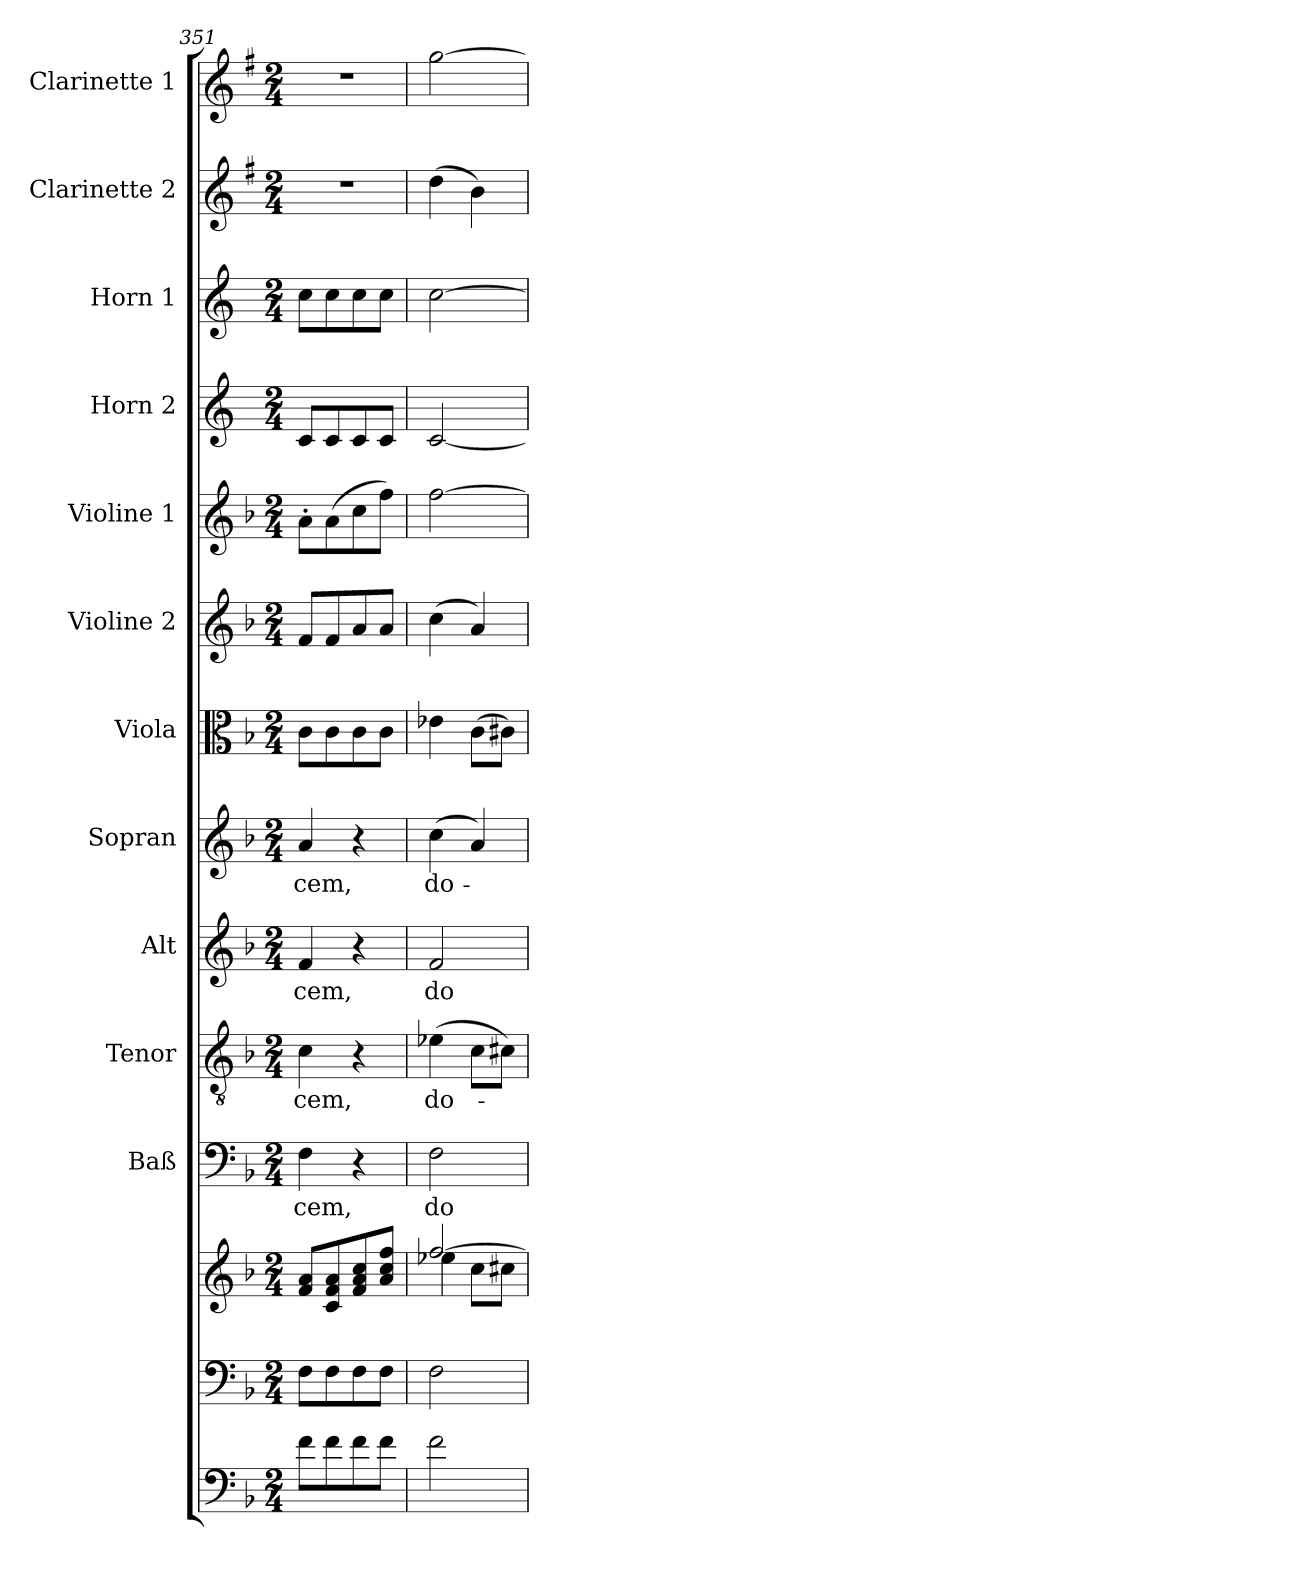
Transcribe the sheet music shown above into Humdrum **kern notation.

**kern	**kern	**kern	**kern	**text	**kern	**text	**kern	**text	**kern	**text	**kern	**kern	**kern	**kern	**kern	**kern	**kern
*part13	*part12	*part12	*part11	*part11	*part10	*part10	*part9	*part9	*part8	*part8	*part7	*part6	*part5	*part4	*part3	*part2	*part1
*staff14	*staff13	*staff12	*staff11	*staff11	*staff10	*staff10	*staff9	*staff9	*staff8	*staff8	*staff7	*staff6	*staff5	*staff4	*staff3	*staff2	*staff1
*	*	*	*I"Baß	*	*I"Tenor	*	*I"Alt	*	*I"Sopran	*	*I"Viola	*I"Violine 2	*I"Violine 1	*I"Horn 2	*I"Horn 1	*I"Clarinette 2	*I"Clarinette 1
*	*	*	*I'Baß	*	*I'Ten	*	*I'Alt	*	*I'Sop	*	*I'Vla.	*I'Vln. 2	*I'Vln. 1	*I'Hrn. 2	*I'Hrn. 1	*	*
*clefF4	*clefF4	*clefG2	*clefF4	*	*clefGv2	*	*clefG2	*	*clefG2	*	*clefC3	*clefG2	*clefG2	*clefG2	*clefG2	*clefG2	*clefG2
*ITrd7c12	*	*	*	*	*	*	*	*	*	*	*	*	*	*ITrd4c7	*ITrd4c7	*ITrd1c2	*ITrd1c2
*k[b-]	*k[b-]	*k[b-]	*k[b-]	*	*k[b-]	*	*k[b-]	*	*k[b-]	*	*k[b-]	*k[b-]	*k[b-]	*k[b-]	*k[b-]	*k[b-]	*k[b-]
*F:	*F:	*F:	*F:	*	*F:	*	*F:	*	*F:	*	*F:	*F:	*F:	*F:	*F:	*F:	*F:
*M2/4	*M2/4	*M2/4	*M2/4	*	*M2/4	*	*M2/4	*	*M2/4	*	*M2/4	*M2/4	*M2/4	*M2/4	*M2/4	*M2/4	*M2/4
=351	=351	=351	=351	=351	=351	=351	=351	=351	=351	=351	=351	=351	=351	=351	=351	=351	=351
!	!	!	!	!LO:LY:b	!	!LO:LY:b	!	!LO:LY:b	!	!LO:LY:b	!	!	!	!	!	!	!
8F\L	8F\L	8f/ 8a/L	4F\	-cem,	4c\	-cem,	4f/	-cem,	4a/	-cem,	8c\L	8f/L	8a'>\L	8F/L	8f\L	2r	2r
8F\	8F\	8c/ 8f/ 8a/	.	.	.	.	.	.	.	.	8c\	8f/	(>8a\	8F/	8f\	.	.
8F\	8F\	8f/ 8a/ 8cc/	4r	.	4r	.	4r	.	4r	.	8c\	8a/	8cc\	8F/	8f\	.	.
8F\J	8F\J	8a/ 8cc/ 8ff/J	.	.	.	.	.	.	.	.	8c\J	8a/J	8ff\J)	8F/J	8f\J	.	.
=352	=352	=352	=352	=352	=352	=352	=352	=352	=352	=352	=352	=352	=352	=352	=352	=352	=352
*	*	*^	*	*	*	*	*	*	*	*	*	*	*	*	*	*	*
!	!	!	!	!	!LO:LY:b	!	!LO:LY:b	!	!LO:LY:b	!	!LO:LY:b	!	!	!	!	!	!	!
2F\	2F\	[>2ff/	4ee-X\	2F\	do-	(>4e-X\	do-	2f/	do-	(>4cc\	do-	4e-X\	(>4cc\	[2ff\	[2F/	[2f\	(>4cc\	[2ff\
.	.	.	8cc\L	.	.	8c\L	.	.	.	4a/)	.	(>8c\L	4a/)	.	.	.	4a\)	.
.	.	.	8cc#X\J	.	.	8c#X\J)	.	.	.	.	.	8c#X\J)	.	.	.	.	.	.
*	*	*v	*v	*	*	*	*	*	*	*	*	*	*	*	*	*	*	*
=	=	=	=	=	=	=	=	=	=	=	=	=	=	=	=	=	=
*-	*-	*-	*-	*-	*-	*-	*-	*-	*-	*-	*-	*-	*-	*-	*-	*-	*-
